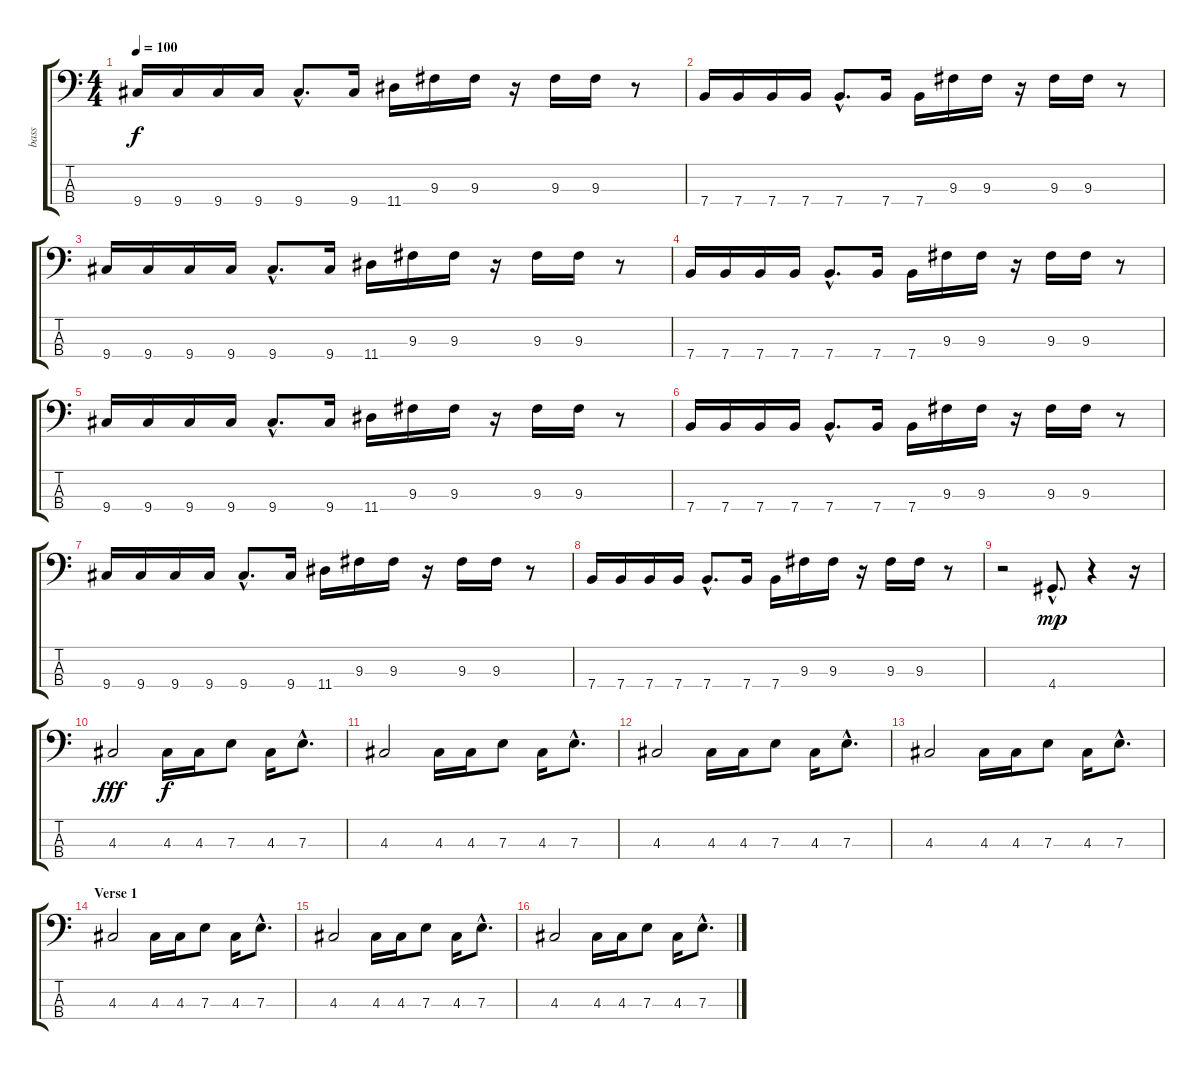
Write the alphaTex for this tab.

\track ("bass" "bass") {instrument electricbassfinger}
\staff {score tabs}
\tuning (G2 D2 A1 E1) {hide}
\ts (4 4)
\tempo 100
\clef f4
\ks c
9.4.16{dy f instrument electricbassfinger} 9.4.16 9.4.16 9.4.16 9.4{hac}.8{d} 9.4.16 11.4.16 9.3.16 9.3.16 r.16 9.3.16 9.3.16 r.8 |
7.4.16 7.4.16 7.4.16 7.4.16 7.4{hac}.8{d} 7.4.16 7.4.16 9.3.16 9.3.16 r.16 9.3.16 9.3.16 r.8 |
9.4.16 9.4.16 9.4.16 9.4.16 9.4{hac}.8{d} 9.4.16 11.4.16 9.3.16 9.3.16 r.16 9.3.16 9.3.16 r.8 |
7.4.16 7.4.16 7.4.16 7.4.16 7.4{hac}.8{d} 7.4.16 7.4.16 9.3.16 9.3.16 r.16 9.3.16 9.3.16 r.8 |
9.4.16 9.4.16 9.4.16 9.4.16 9.4{hac}.8{d} 9.4.16 11.4.16 9.3.16 9.3.16 r.16 9.3.16 9.3.16 r.8 |
7.4.16 7.4.16 7.4.16 7.4.16 7.4{hac}.8{d} 7.4.16 7.4.16 9.3.16 9.3.16 r.16 9.3.16 9.3.16 r.8 |
9.4.16 9.4.16 9.4.16 9.4.16 9.4{hac}.8{d} 9.4.16 11.4.16 9.3.16 9.3.16 r.16 9.3.16 9.3.16 r.8 |
7.4.16 7.4.16 7.4.16 7.4.16 7.4{hac}.8{d} 7.4.16 7.4.16 9.3.16 9.3.16 r.16 9.3.16 9.3.16 r.8 |
r.2 4.4{hac}.8{d dy mp} r.4 r.16 |
4.3.2{dy fff} 4.3.16{dy f} 4.3.16 7.3.8 4.3.16 7.3{hac}.8{d} |
4.3.2 4.3.16 4.3.16 7.3.8 4.3.16 7.3{hac}.8{d} |
4.3.2 4.3.16 4.3.16 7.3.8 4.3.16 7.3{hac}.8{d} |
4.3.2 4.3.16 4.3.16 7.3.8 4.3.16 7.3{hac}.8{d} |
\section ("" "Verse 1")
4.3.2 4.3.16 4.3.16 7.3.8 4.3.16 7.3{hac}.8{d} |
4.3.2 4.3.16 4.3.16 7.3.8 4.3.16 7.3{hac}.8{d} |
4.3.2 4.3.16 4.3.16 7.3.8 4.3.16 7.3{hac}.8{d}
